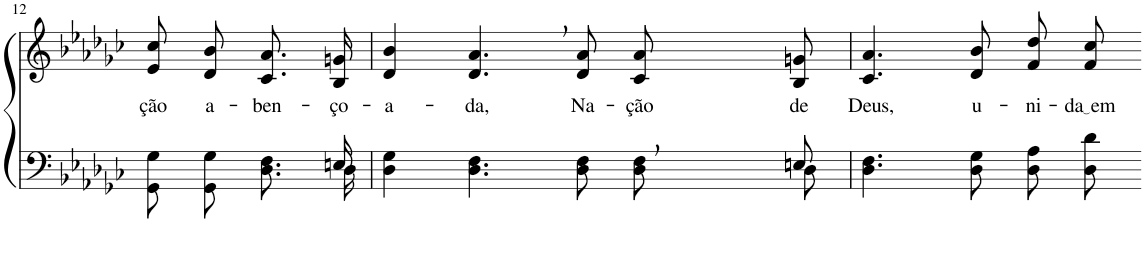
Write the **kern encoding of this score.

**kern	**kern	**text
*part2	*part1	*part1
*staff2	*staff1	*staff1
*I"Parte III e IV	*I"Parte I e II	*
!!LO:PB:g=z
*clefF4	*clefG2	*
*Trd-1c-2	*Trd-1c-2	*
*k[b-e-a-d-g-c-]	*k[b-e-a-d-g-c-]	*
*M4/4	*M4/4	*
=12	=12	=12
*^	*	*
!	!	!	!LO:LY:b
4..ryy	8GG-/ 8G-/L	8e-/ 8cc-/L	ção
!	!	!	!LO:LY:b
.	8GG-/ 8G-/J	8d-/ 8b-/J	a-
!	!	!	!LO:LY:b
.	8.D-\ 8.F\L	8.c-/ 8.a-/L	-ben-
!	!	!	!LO:LY:b
16En/	16D-\Jk	16B-/ 16gn/Jk	-ço-
=13	=13	=13	=13
!	!	!	!LO:LY:b
2..ryy	4D-\ 4G-\	4d-/ 4b-/	-a-
!	!	!	!LO:LY:b
.	4.D-\ 4.F\	4.d-/, 4.a-/,	-da,
!	!	!	!LO:LY:b
.	8D-\ 8F\	8d-/ 8a-/	Na-
!	!	!	!LO:LY:b
.	8D-\ 8F\L	8c-/ 8a-/L	-ção
!	!	!	!LO:LY:b
8En/	8D-\J	8B-/ 8gn/J	de
=14	=14	=14	=14
!	!	!	!LO:LY:b
*v	*v	*	*
4.D-\ 4.F\	4.c-/ 4.a-/	Deus,
!	!	!LO:LY:b
8D-\ 8G-\	8d-/ 8b-/	u-
!	!	!LO:LY:b
8D-\ 8A-\L	8f/ 8dd-/L	-ni-
!	!	!LO:LY:b
8D-\ 8d-\J	8f/ 8cc-/J	da em
=-	=-	=-
*-	*-	*-
